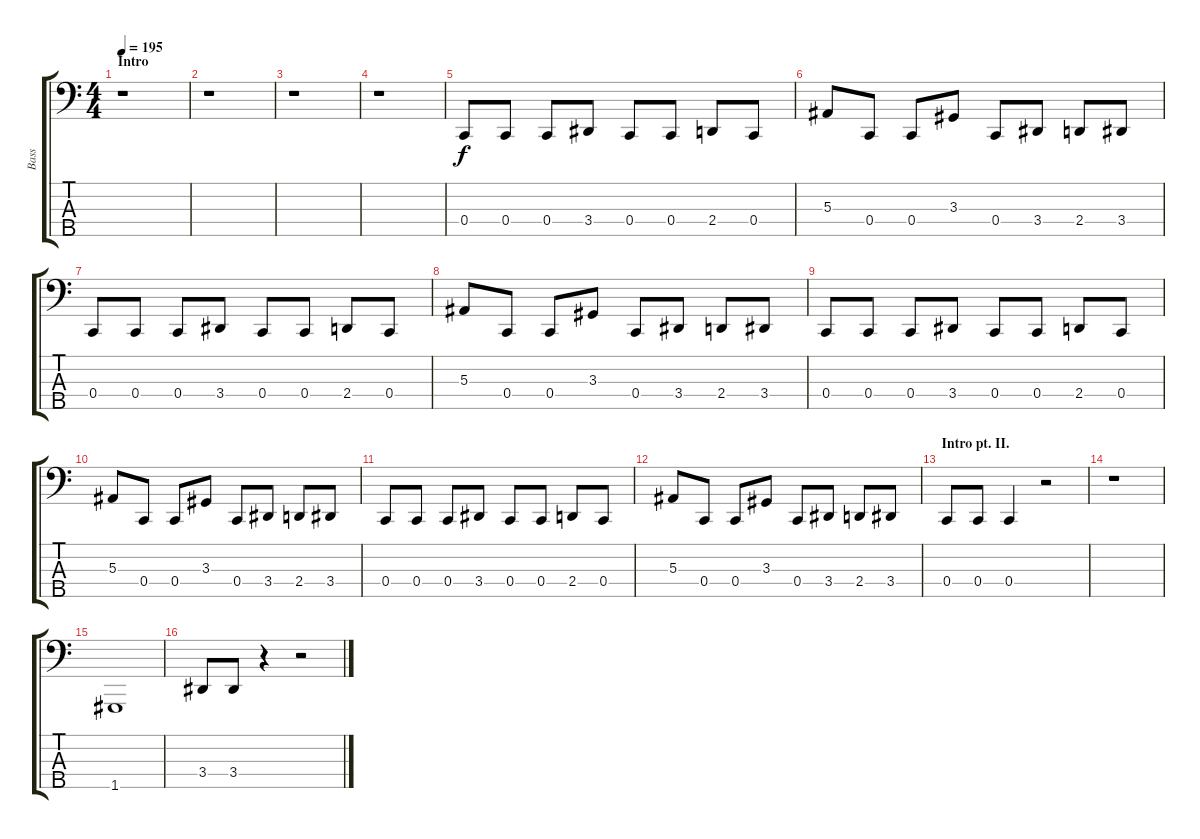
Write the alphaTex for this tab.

\track ("Bass" "Bass") {instrument electricbasspick}
\staff {score tabs}
\tuning (Eb2 Bb1 F1 C1 G0) {hide}
\ts (4 4)
\section ("" "Intro")
\tempo 195
\clef f4
\ks c
r.1{dy f instrument electricbasspick} |
r.1 |
r.1 |
r.1 |
0.4.8 0.4.8 0.4.8 3.4.8 0.4.8 0.4.8 2.4.8 0.4.8 |
5.3.8 0.4.8 0.4.8 3.3.8 0.4.8 3.4.8 2.4.8 3.4.8 |
0.4.8 0.4.8 0.4.8 3.4.8 0.4.8 0.4.8 2.4.8 0.4.8 |
5.3.8 0.4.8 0.4.8 3.3.8 0.4.8 3.4.8 2.4.8 3.4.8 |
0.4.8 0.4.8 0.4.8 3.4.8 0.4.8 0.4.8 2.4.8 0.4.8 |
5.3.8 0.4.8 0.4.8 3.3.8 0.4.8 3.4.8 2.4.8 3.4.8 |
0.4.8 0.4.8 0.4.8 3.4.8 0.4.8 0.4.8 2.4.8 0.4.8 |
5.3.8 0.4.8 0.4.8 3.3.8 0.4.8 3.4.8 2.4.8 3.4.8 |
\section ("" "Intro pt. II.")
0.4.8 0.4.8 0.4.4 r.2 |
r.1 |
1.5.1 |
3.4.8 3.4.8 r.4 r.2
